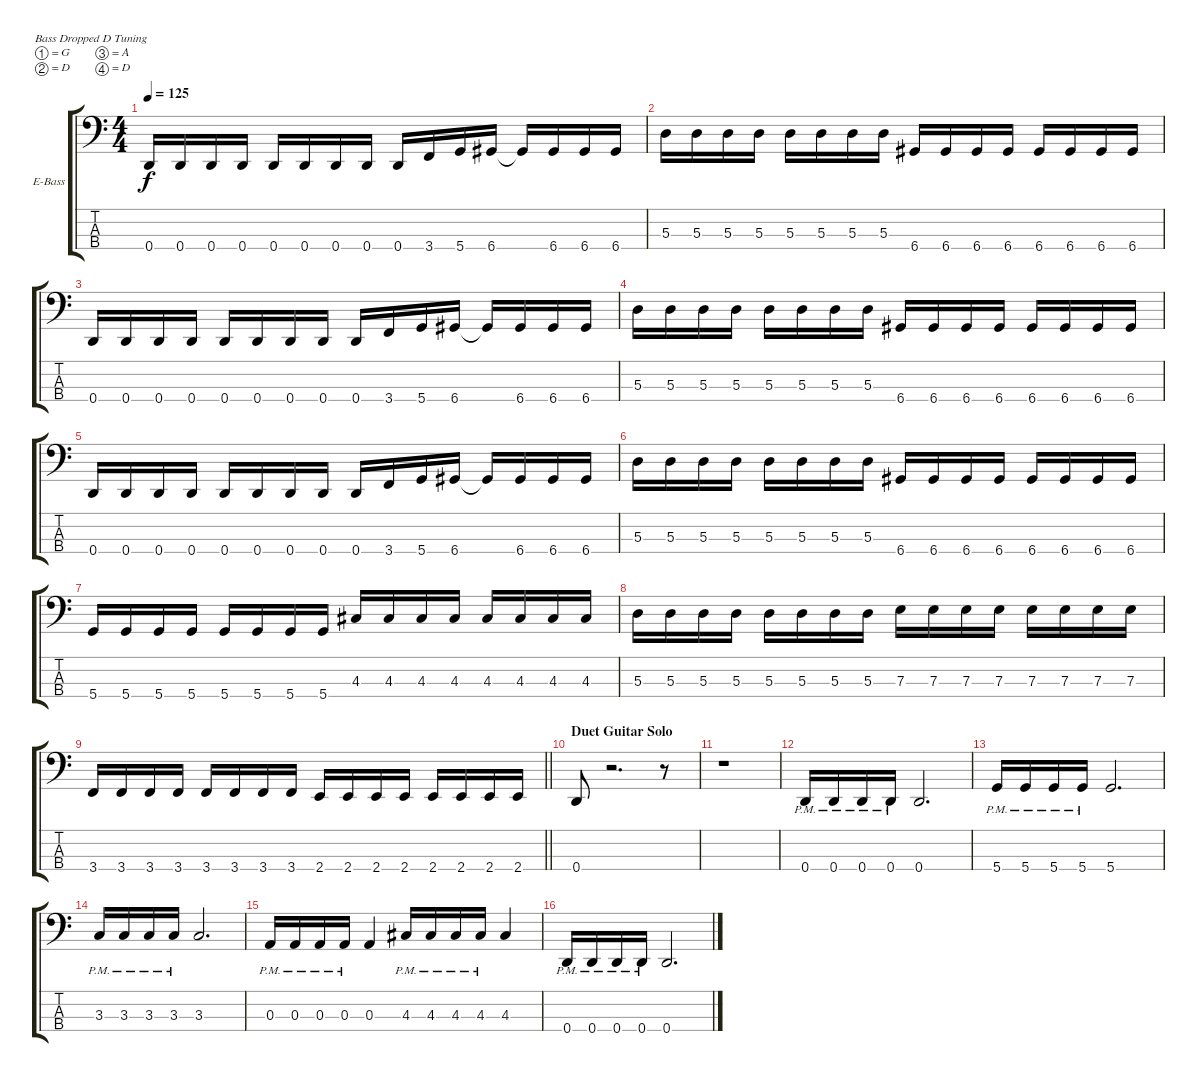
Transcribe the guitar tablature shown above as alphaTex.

\bracketExtendMode groupsimilarinstruments
\firstSystemTrackNameOrientation horizontal
\otherSystemsTrackNameOrientation horizontal
\track ("Johnny Christ" "E-Bass") {instrument electricbasspick}
\staff {score tabs}
\tuning (G2 D2 A1 D1)
\ts (4 4)
\tempo 125
\clef f4
\ks c
0.4.16{dy f} 0.4.16 0.4.16 0.4.16 0.4.16 0.4.16 0.4.16 0.4.16 0.4.16 3.4.16 5.4.16 6.4.16 6.4{t}.16 6.4.16 6.4.16 6.4.16 |
5.3.16 5.3.16 5.3.16 5.3.16 5.3.16 5.3.16 5.3.16 5.3.16 6.4.16 6.4.16 6.4.16 6.4.16 6.4.16 6.4.16 6.4.16 6.4.16 |
0.4.16 0.4.16 0.4.16 0.4.16 0.4.16 0.4.16 0.4.16 0.4.16 0.4.16 3.4.16 5.4.16 6.4.16 6.4{t}.16 6.4.16 6.4.16 6.4.16 |
5.3.16 5.3.16 5.3.16 5.3.16 5.3.16 5.3.16 5.3.16 5.3.16 6.4.16 6.4.16 6.4.16 6.4.16 6.4.16 6.4.16 6.4.16 6.4.16 |
0.4.16 0.4.16 0.4.16 0.4.16 0.4.16 0.4.16 0.4.16 0.4.16 0.4.16 3.4.16 5.4.16 6.4.16 6.4{t}.16 6.4.16 6.4.16 6.4.16 |
5.3.16 5.3.16 5.3.16 5.3.16 5.3.16 5.3.16 5.3.16 5.3.16 6.4.16 6.4.16 6.4.16 6.4.16 6.4.16 6.4.16 6.4.16 6.4.16 |
5.4.16 5.4.16 5.4.16 5.4.16 5.4.16 5.4.16 5.4.16 5.4.16 4.3.16 4.3.16 4.3.16 4.3.16 4.3.16 4.3.16 4.3.16 4.3.16 |
5.3.16 5.3.16 5.3.16 5.3.16 5.3.16 5.3.16 5.3.16 5.3.16 7.3.16 7.3.16 7.3.16 7.3.16 7.3.16 7.3.16 7.3.16 7.3.16 |
\barLineRight lightlight
3.4.16 3.4.16 3.4.16 3.4.16 3.4.16 3.4.16 3.4.16 3.4.16 2.4.16 2.4.16 2.4.16 2.4.16 2.4.16 2.4.16 2.4.16 2.4.16 |
\section ("" "Duet Guitar Solo")
0.4.8 r.2{d} r.8 |
r.1 |
0.4{pm}.16 0.4{pm}.16 0.4{pm}.16 0.4{pm}.16 0.4.2{d} |
5.4{pm}.16 5.4{pm}.16 5.4{pm}.16 5.4{pm}.16 5.4.2{d} |
3.3{pm}.16 3.3{pm}.16 3.3{pm}.16 3.3{pm}.16 3.3.2{d} |
0.3{pm}.16 0.3{pm}.16 0.3{pm}.16 0.3{pm}.16 0.3.4 4.3{pm}.16 4.3{pm}.16 4.3{pm}.16 4.3{pm}.16 4.3.4 |
0.4{pm}.16 0.4{pm}.16 0.4{pm}.16 0.4{pm}.16 0.4.2{d}
